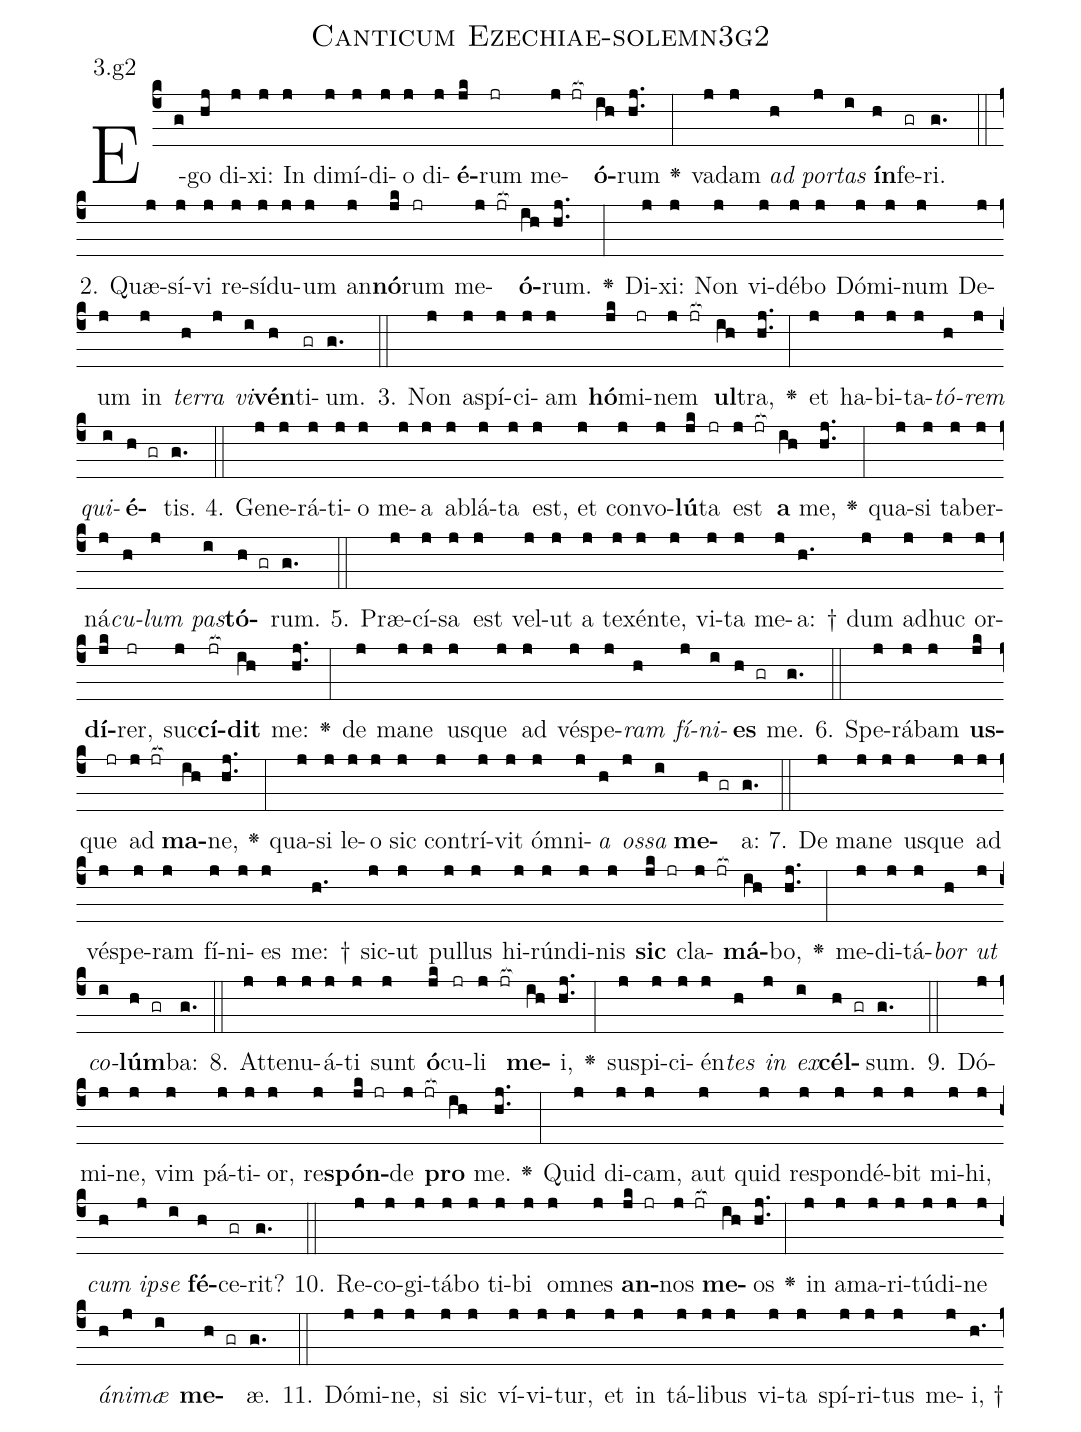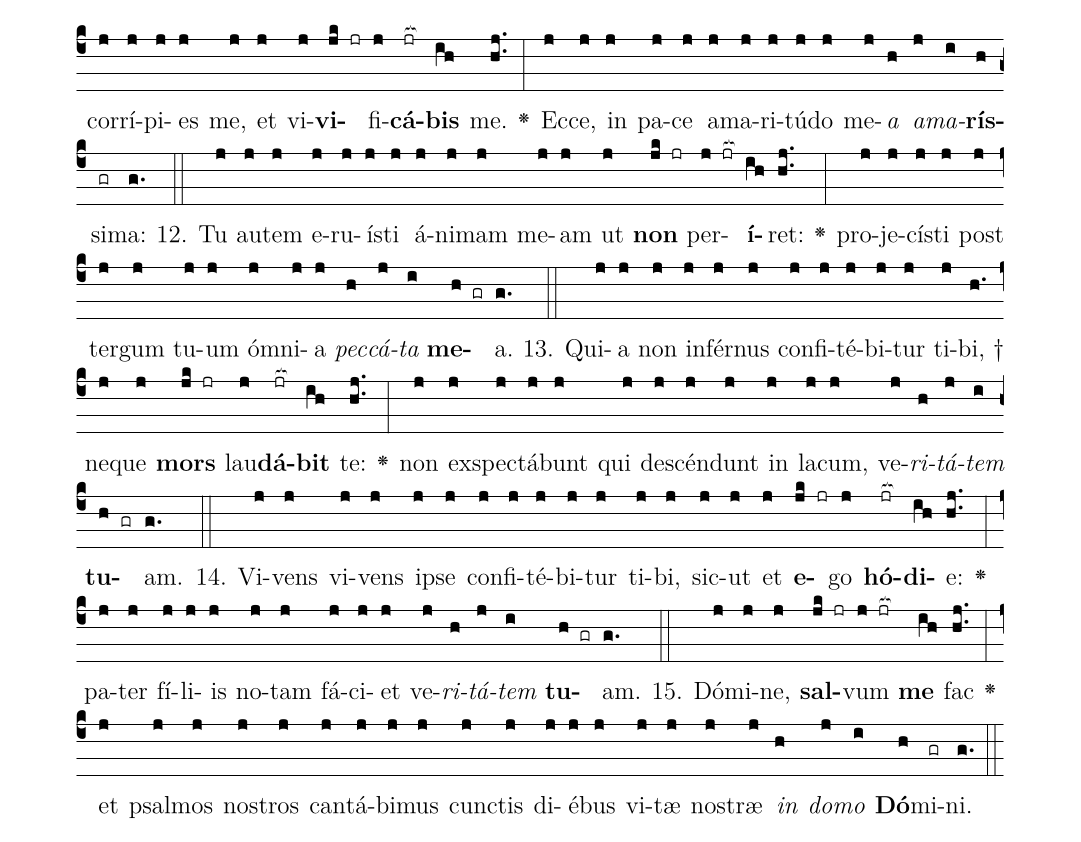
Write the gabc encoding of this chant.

name: Canticum Ezechiae-solemn3g2;
annotation: 3.g2;
%%
(c4)E(g)go(hj) di(j)xi:(j) In(j) di(j)mí(j)di(j)o(j) di(j)<b>é</b>(jk)rum(jr) me(j jr[ocb:1{])<b>ó</b>(ih[ocb:0}])rum(hj..) <v>\greheightstar</v>(:) va(j)dam(j) <i>ad</i>(h) <i>por</i>(j)<i>tas</i>(i) <b>ín</b>(h)fe(gr)ri.(g.) (::)
2. Quæ(j)sí(j)vi(j) re(j)sí(j)du(j)um(j) an(j)<b>nó</b>(jk)rum(jr) me(j jr[ocb:1{])<b>ó</b>(ih[ocb:0}])rum.(hj..) <v>\greheightstar</v>(:) Di(j)xi:(j) Non(j) vi(j)dé(j)bo(j) Dó(j)mi(j)num(j) De(j)um(j) in(j) <i>ter</i>(h)<i>ra</i>(j) <i>vi</i>(i)<b>vén</b>(h)ti(gr)um.(g.) (::)
3. Non(j) a(j)spí(j)ci(j)am(j) <b>hó</b>(jk)mi(jr)nem(j jr[ocb:1{]) <b>ul</b>(ih[ocb:0}])tra,(hj..) <v>\greheightstar</v>(:) et(j) ha(j)bi(j)ta(j)<i>tó</i>(h)<i>rem</i>(j) <i>qui</i>(i)<b>é</b>(h gr)tis.(g.) (::)
4. Ge(j)ne(j)rá(j)ti(j)o(j) me(j)a(j) ab(j)lá(j)ta(j) est,(j) et(j) con(j)vo(j)<b>lú</b>(jk)ta(jr) est(j jr[ocb:1{]) <b>a</b>(ih[ocb:0}]) me,(hj..) <v>\greheightstar</v>(:) qua(j)si(j) ta(j)ber(j)ná(j)<i>cu</i>(h)<i>lum</i>(j) <i>pas</i>(i)<b>tó</b>(h gr)rum.(g.) (::)
5. Præ(j)cí(j)sa(j) est(j) vel(j)ut(j) a(j) te(j)xén(j)te,(j) vi(j)ta(j) me(j)a: †(h.) dum(j) ad(j)huc(j) or(j)<b>dí</b>(jk)rer,(jr) suc(j)<b>cí</b>(jr[ocb:1{])<b>dit</b>(ih[ocb:0}]) me:(hj..) <v>\greheightstar</v>(:) de(j) ma(j)ne(j) us(j)que(j) ad(j) vés(j)pe(j)<i>ram</i>(h) <i>fí</i>(j)<i>ni</i>(i)<b>es</b>(h gr) me.(g.) (::)
6. Spe(j)rá(j)bam(j) <b>us</b>(jk)que(jr) ad(j jr[ocb:1{]) <b>ma</b>(ih[ocb:0}])ne,(hj..) <v>\greheightstar</v>(:) qua(j)si(j) le(j)o(j) sic(j) con(j)trí(j)vit(j) óm(j)ni(j)<i>a</i>(h) <i>os</i>(j)<i>sa</i>(i) <b>me</b>(h gr)a:(g.) (::)
7. De(j) ma(j)ne(j) us(j)que(j) ad(j) vés(j)pe(j)ram(j) fí(j)ni(j)es(j) me: †(h.) sic(j)ut(j) pul(j)lus(j) hi(j)rún(j)di(j)nis(j) <b>sic</b>(jk jr) cla(j jr[ocb:1{])<b>má</b>(ih[ocb:0}])bo,(hj..) <v>\greheightstar</v>(:) me(j)di(j)tá(j)<i>bor</i>(h) <i>ut</i>(j) <i>co</i>(i)<b>lúm</b>(h gr)ba:(g.) (::)
8. At(j)te(j)nu(j)á(j)ti(j) sunt(j) <b>ó</b>(jk)cu(jr)li(j jr[ocb:1{]) <b>me</b>(ih[ocb:0}])i,(hj..) <v>\greheightstar</v>(:) su(j)spi(j)ci(j)én(j)<i>tes</i>(h) <i>in</i>(j) <i>ex</i>(i)<b>cél</b>(h gr)sum.(g.) (::)
9. Dó(j)mi(j)ne,(j) vim(j) pá(j)ti(j)or,(j) re(j)<b>spón</b>(jk jr)de(j jr[ocb:1{]) <b>pro</b>(ih[ocb:0}]) me.(hj..) <v>\greheightstar</v>(:) Quid(j) di(j)cam,(j) aut(j) quid(j) re(j)spon(j)dé(j)bit(j) mi(j)hi,(j) <i>cum</i>(h) <i>ip</i>(j)<i>se</i>(i) <b>fé</b>(h)ce(gr)rit?(g.) (::)
10. Re(j)co(j)gi(j)tá(j)bo(j) ti(j)bi(j) om(j)nes(j) <b>an</b>(jk jr)nos(j jr[ocb:1{]) <b>me</b>(ih[ocb:0}])os(hj..) <v>\greheightstar</v>(:) in(j) a(j)ma(j)ri(j)tú(j)di(j)ne(j) <i>á</i>(h)<i>ni</i>(j)<i>mæ</i>(i) <b>me</b>(h gr)æ.(g.) (::)
11. Dó(j)mi(j)ne,(j) si(j) sic(j) ví(j)vi(j)tur,(j) et(j) in(j) tá(j)li(j)bus(j) vi(j)ta(j) spí(j)ri(j)tus(j) me(j)i, †(h.) cor(j)rí(j)pi(j)es(j) me,(j) et(j) vi(j)<b>vi</b>(jk jr)fi(j)<b>cá</b>(jr[ocb:1{])<b>bis</b>(ih[ocb:0}]) me.(hj..) <v>\greheightstar</v>(:) Ec(j)ce,(j) in(j) pa(j)ce(j) a(j)ma(j)ri(j)tú(j)do(j) me(j)<i>a</i>(h) <i>a</i>(j)<i>ma</i>(i)<b>rís</b>(h)si(gr)ma:(g.) (::)
12. Tu(j) au(j)tem(j) e(j)ru(j)ís(j)ti(j) á(j)ni(j)mam(j) me(j)am(j) ut(j) <b>non</b>(jk jr) per(j jr[ocb:1{])<b>í</b>(ih[ocb:0}])ret:(hj..) <v>\greheightstar</v>(:) pro(j)je(j)cís(j)ti(j) post(j) ter(j)gum(j) tu(j)um(j) óm(j)ni(j)a(j) <i>pec</i>(h)<i>cá</i>(j)<i>ta</i>(i) <b>me</b>(h gr)a.(g.) (::)
13. Qui(j)a(j) non(j) in(j)fér(j)nus(j) con(j)fi(j)té(j)bi(j)tur(j) ti(j)bi, †(h.) ne(j)que(j) <b>mors</b>(jk jr) lau(j)<b>dá</b>(jr[ocb:1{])<b>bit</b>(ih[ocb:0}]) te:(hj..) <v>\greheightstar</v>(:) non(j) ex(j)spec(j)tá(j)bunt(j) qui(j) de(j)scén(j)dunt(j) in(j) la(j)cum,(j) ve(j)<i>ri</i>(h)<i>tá</i>(j)<i>tem</i>(i) <b>tu</b>(h gr)am.(g.) (::)
14. Vi(j)vens(j) vi(j)vens(j) ip(j)se(j) con(j)fi(j)té(j)bi(j)tur(j) ti(j)bi,(j) sic(j)ut(j) et(j) <b>e</b>(jk jr)go(j) <b>hó</b>(jr[ocb:1{])<b>di</b>(ih[ocb:0}])e:(hj..) <v>\greheightstar</v>(:) pa(j)ter(j) fí(j)li(j)is(j) no(j)tam(j) fá(j)ci(j)et(j) ve(j)<i>ri</i>(h)<i>tá</i>(j)<i>tem</i>(i) <b>tu</b>(h gr)am.(g.) (::)
15. Dó(j)mi(j)ne,(j) <b>sal</b>(jk jr)vum(j jr[ocb:1{]) <b>me</b>(ih[ocb:0}]) fac(hj..) <v>\greheightstar</v>(:) et(j) psal(j)mos(j) nos(j)tros(j) can(j)tá(j)bi(j)mus(j) cunc(j)tis(j) di(j)é(j)bus(j) vi(j)tæ(j) nos(j)træ(j) <i>in</i>(h) <i>do</i>(j)<i>mo</i>(i) <b>Dó</b>(h)mi(gr)ni.(g.) (::)
